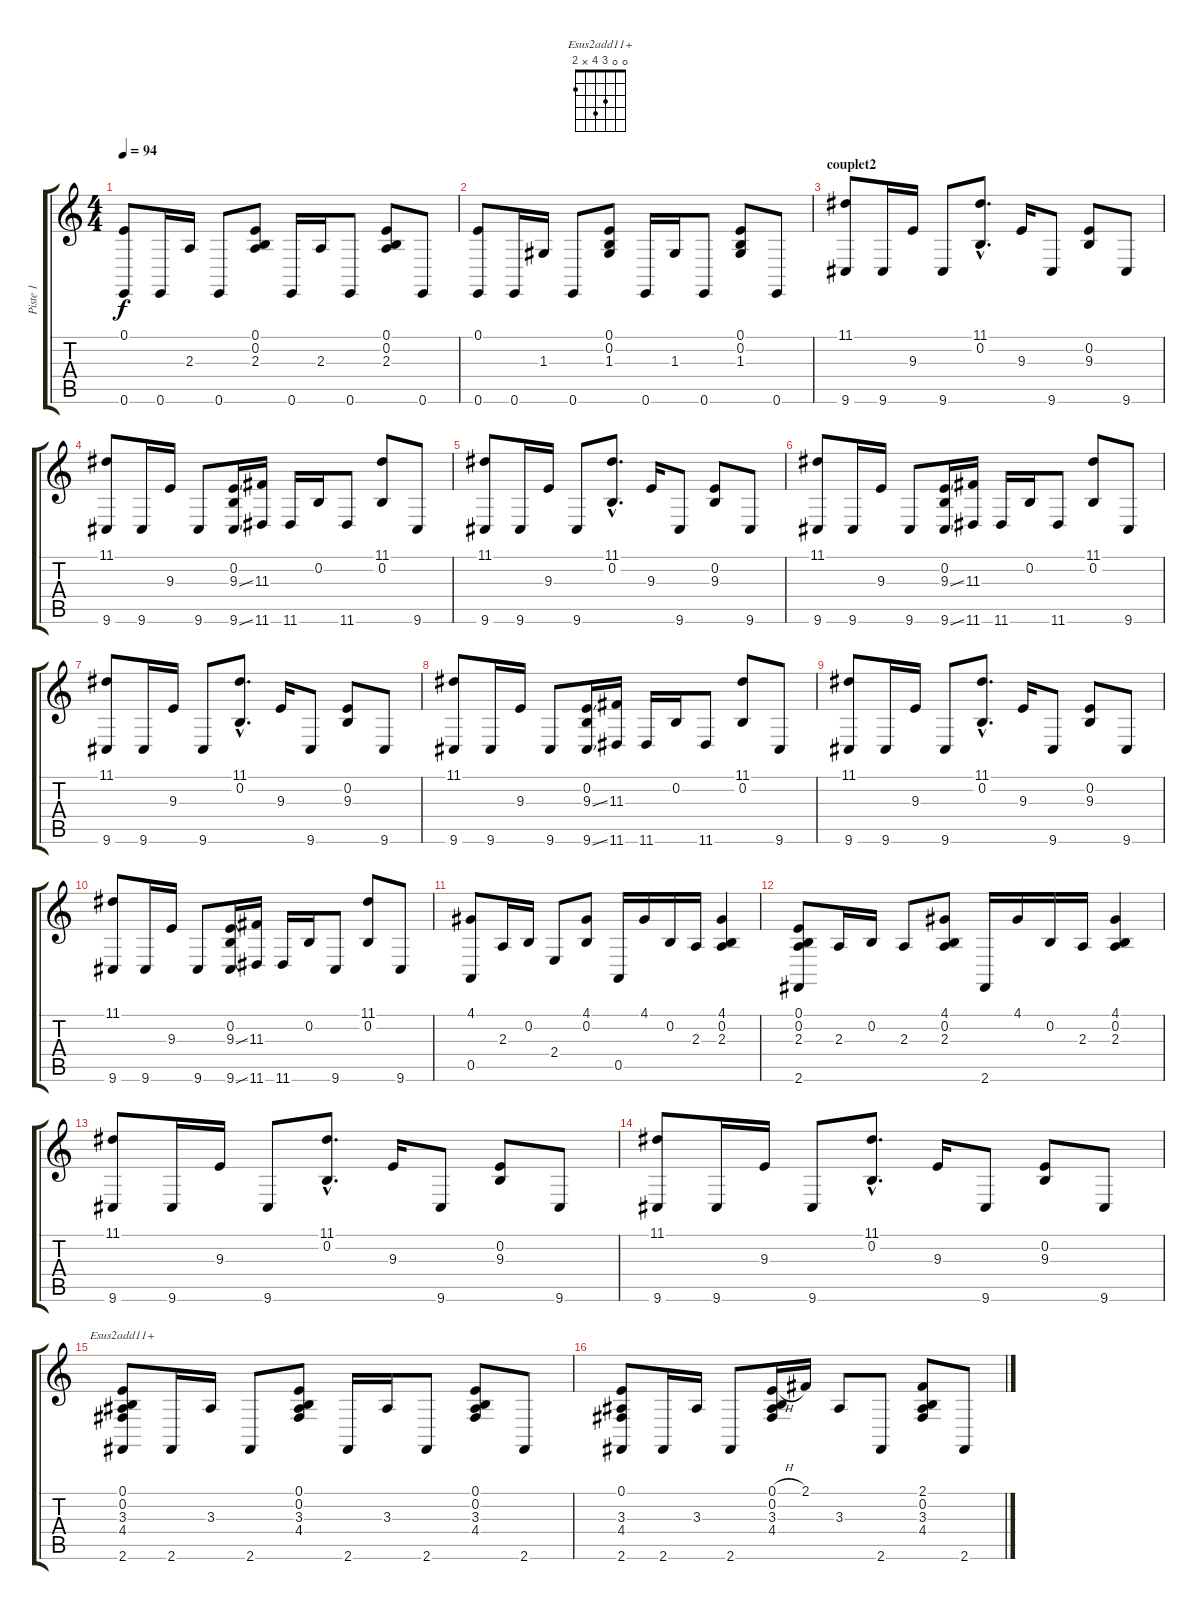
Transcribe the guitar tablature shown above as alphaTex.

\track ("Piste 1" "Piste 1") {instrument fx7echoes}
\staff {score tabs}
\tuning (E4 B3 G3 D3 A2 E2) {hide}
\chord ("Esus2add11+" 0 0 3 4 x 2)
\ts (4 4)
\section ("" "")
\tempo 94
\clef g2
\ks c
(0.1 0.6).8{dy f} 0.6.16 2.3.16 0.6.8 (0.1 0.2 2.3).8 0.6.16 2.3.16 0.6.8 (0.1 0.2 2.3).8 0.6.8 |
(0.1 0.6).8 0.6.16 1.3.16 0.6.8 (0.1 0.2 1.3).8 0.6.16 1.3.16 0.6.8 (0.1 0.2 1.3).8 0.6.8 |
\section ("" "couplet2")
(11.1 9.6).8 9.6.16 9.3.16 9.6.8 (11.1{hac} 0.2{hac}).8{d} 9.3.16 9.6.8 (0.2 9.3).8 9.6.8 |
(11.1 9.6).8 9.6.16 9.3.16 9.6.8 (0.2 9.3{ss} 9.6{ss}).16 (11.3 11.6).16 11.6.16 0.2.16 11.6.8 (11.1 0.2).8 9.6.8 |
(11.1 9.6).8 9.6.16 9.3.16 9.6.8 (11.1{hac} 0.2{hac}).8{d} 9.3.16 9.6.8 (0.2 9.3).8 9.6.8 |
(11.1 9.6).8 9.6.16 9.3.16 9.6.8 (0.2 9.3{ss} 9.6{ss}).16 (11.3 11.6).16 11.6.16 0.2.16 11.6.8 (11.1 0.2).8 9.6.8 |
(11.1 9.6).8 9.6.16 9.3.16 9.6.8 (11.1{hac} 0.2{hac}).8{d} 9.3.16 9.6.8 (0.2 9.3).8 9.6.8 |
(11.1 9.6).8 9.6.16 9.3.16 9.6.8 (0.2 9.3{ss} 9.6{ss}).16 (11.3 11.6).16 11.6.16 0.2.16 11.6.8 (11.1 0.2).8 9.6.8 |
(11.1 9.6).8 9.6.16 9.3.16 9.6.8 (11.1{hac} 0.2{hac}).8{d} 9.3.16 9.6.8 (0.2 9.3).8 9.6.8 |
(11.1 9.6).8 9.6.16 9.3.16 9.6.8 (0.2 9.3{ss} 9.6{ss}).16 (11.3 11.6).16 11.6.16 0.2.16 9.6.8 (11.1 0.2).8 9.6.8 |
(4.1 0.5).8 2.3.16 0.2.16 2.4.8 (4.1 0.2).8 0.5.16 4.1.16 0.2.16 2.3.16 (4.1 0.2 2.3).4 |
(0.1 0.2 2.3 2.6).8 2.3.16 0.2.16 2.3.8 (4.1 0.2 2.3).8 2.6.16 4.1.16 0.2.16 2.3.16 (4.1 0.2 2.3).4 |
(11.1 9.6).8 9.6.16 9.3.16 9.6.8 (11.1{hac} 0.2{hac}).8{d} 9.3.16 9.6.8 (0.2 9.3).8 9.6.8 |
(11.1 9.6).8 9.6.16 9.3.16 9.6.8 (11.1{hac} 0.2{hac}).8{d} 9.3.16 9.6.8 (0.2 9.3).8 9.6.8 |
(0.1 0.2 3.3 4.4 2.6).8{ch "Esus2add11+"} 2.6.16 3.3.16 2.6.8 (0.1 0.2 3.3 4.4).8 2.6.16 3.3.16 2.6.8 (0.1 0.2 3.3 4.4).8 2.6.8 |
(0.1 3.3 4.4 2.6).8 2.6.16 3.3.16 2.6.8 (0.1{h} 0.2 3.3 4.4).16 2.1.16 3.3.8 2.6.8 (2.1 0.2 3.3 4.4).8 2.6.8
